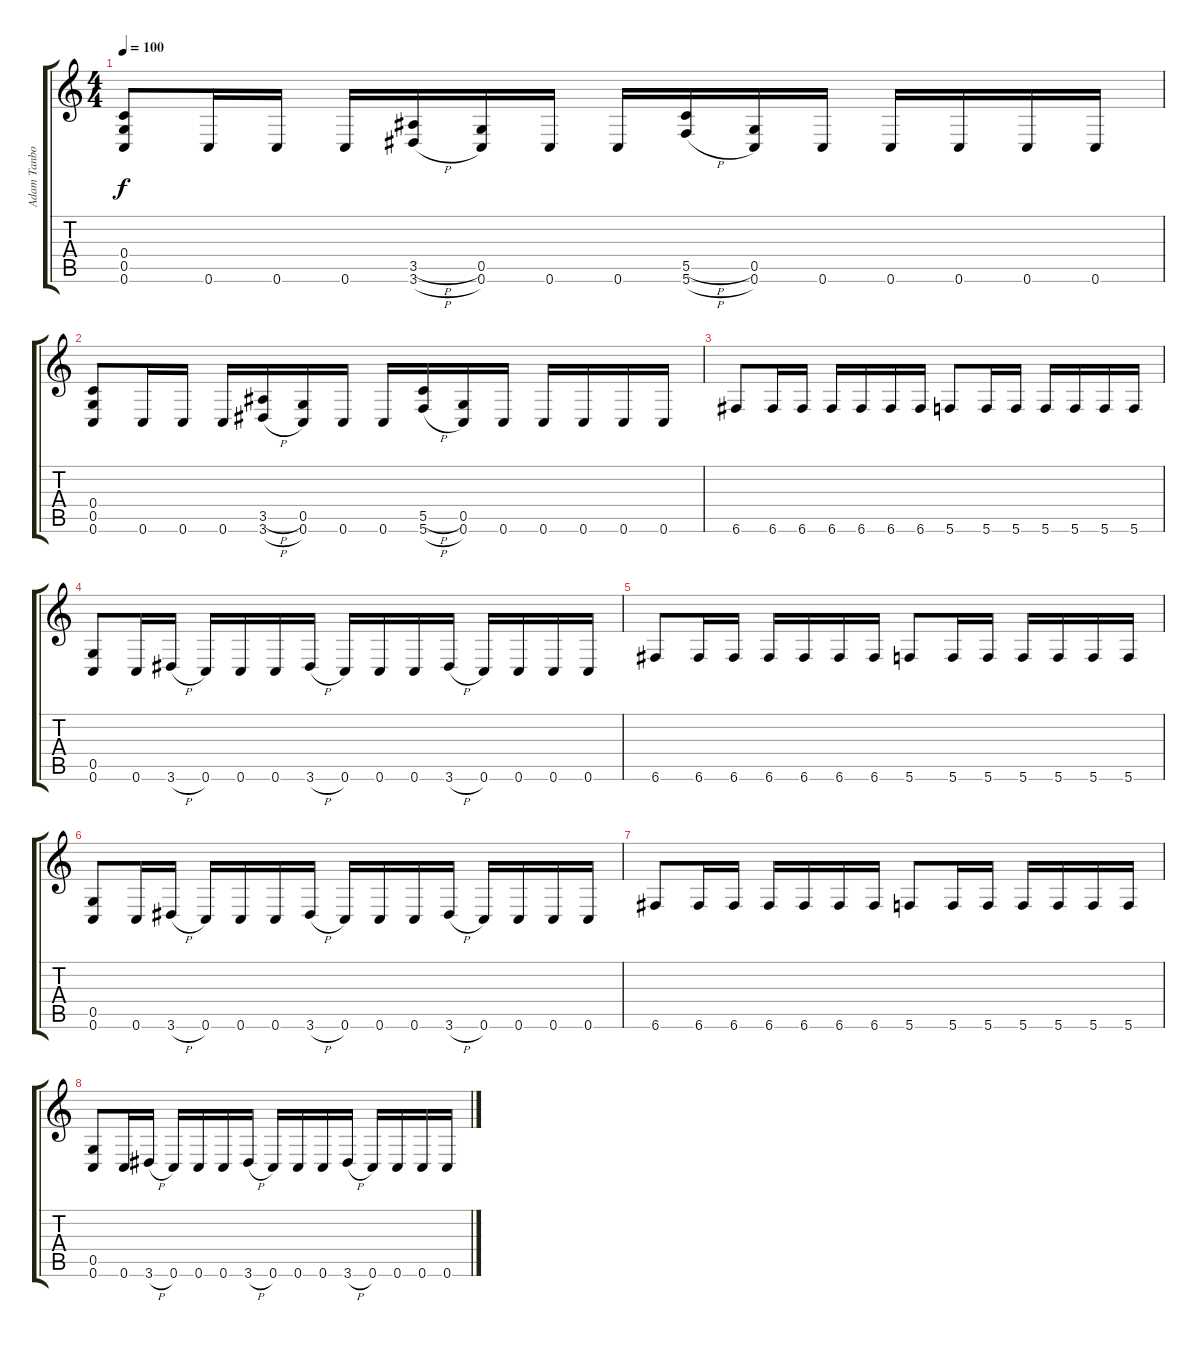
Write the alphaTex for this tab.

\track ("Adam Tanbouz" "Adam Tanbo") {instrument distortionguitar}
\staff {score tabs}
\tuning (D4 A3 F3 C3 G2 C2) {hide}
\ts (4 4)
\tempo 100
\clef g2
\ks c
(0.4 0.5 0.6).8{dy f} 0.6.16 0.6.16 0.6.16 (3.5{h} 3.6{h}).16 (0.5 0.6).16 0.6.16 0.6.16 (5.5{h} 5.6{h}).16 (0.5 0.6).16 0.6.16 0.6.16 0.6.16 0.6.16 0.6.16 |
(0.4 0.5 0.6).8 0.6.16 0.6.16 0.6.16 (3.5{h} 3.6{h}).16 (0.5 0.6).16 0.6.16 0.6.16 (5.5{h} 5.6{h}).16 (0.5 0.6).16 0.6.16 0.6.16 0.6.16 0.6.16 0.6.16 |
6.6.8 6.6.16 6.6.16 6.6.16 6.6.16 6.6.16 6.6.16 5.6.8 5.6.16 5.6.16 5.6.16 5.6.16 5.6.16 5.6.16 |
(0.5 0.6).8 0.6.16 3.6{h}.16 0.6.16 0.6.16 0.6.16 3.6{h}.16 0.6.16 0.6.16 0.6.16 3.6{h}.16 0.6.16 0.6.16 0.6.16 0.6.16 |
6.6.8 6.6.16 6.6.16 6.6.16 6.6.16 6.6.16 6.6.16 5.6.8 5.6.16 5.6.16 5.6.16 5.6.16 5.6.16 5.6.16 |
(0.5 0.6).8 0.6.16 3.6{h}.16 0.6.16 0.6.16 0.6.16 3.6{h}.16 0.6.16 0.6.16 0.6.16 3.6{h}.16 0.6.16 0.6.16 0.6.16 0.6.16 |
6.6.8 6.6.16 6.6.16 6.6.16 6.6.16 6.6.16 6.6.16 5.6.8 5.6.16 5.6.16 5.6.16 5.6.16 5.6.16 5.6.16 |
(0.5 0.6).8 0.6.16 3.6{h}.16 0.6.16 0.6.16 0.6.16 3.6{h}.16 0.6.16 0.6.16 0.6.16 3.6{h}.16 0.6.16 0.6.16 0.6.16 0.6.16
